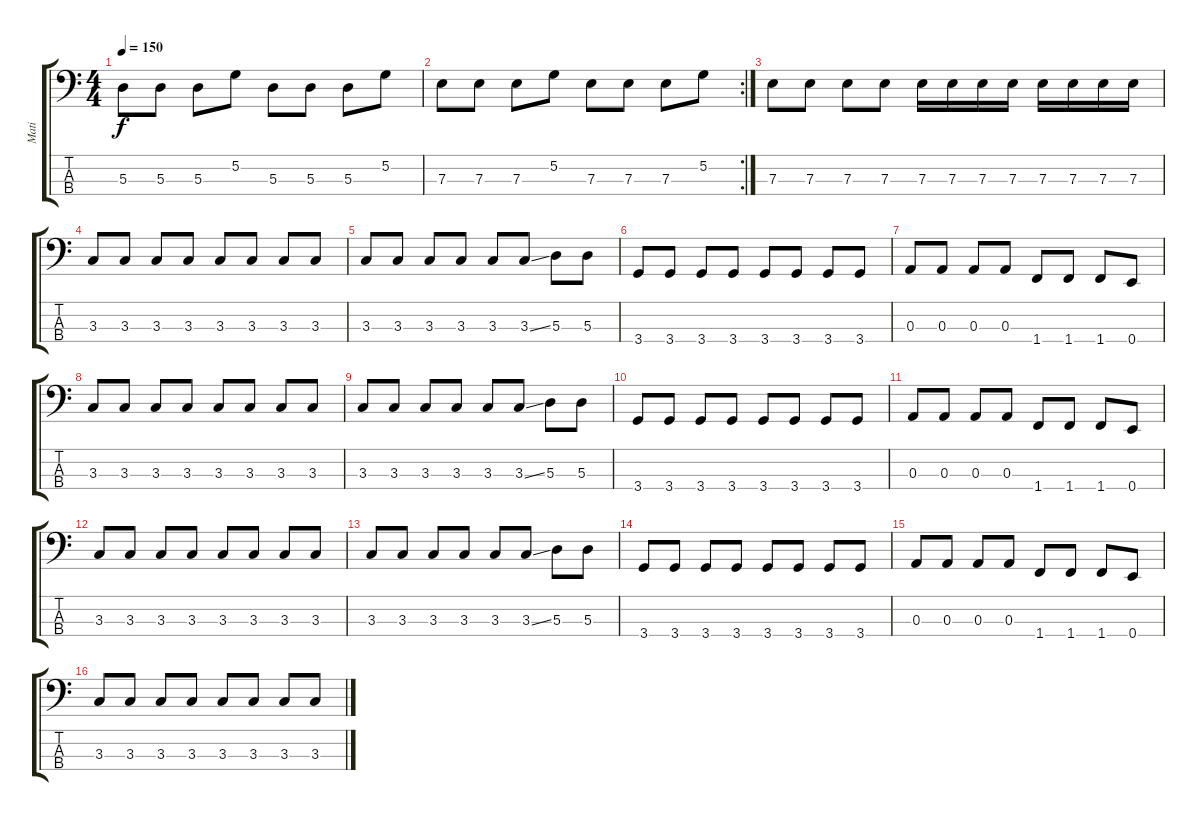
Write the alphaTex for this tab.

\track ("Mati" "Mati") {instrument electricbasspick}
\staff {score tabs}
\tuning (G2 D2 A1 E1) {hide}
\ts (4 4)
\tempo 150
\clef f4
\ks c
5.3.8{dy f} 5.3.8 5.3.8 5.2.8 5.3.8 5.3.8 5.3.8 5.2.8 |
\rc 2
7.3.8 7.3.8 7.3.8 5.2.8 7.3.8 7.3.8 7.3.8 5.2.8 |
7.3.8 7.3.8 7.3.8 7.3.8 7.3.16 7.3.16 7.3.16 7.3.16 7.3.16 7.3.16 7.3.16 7.3.16 |
3.3.8 3.3.8 3.3.8 3.3.8 3.3.8 3.3.8 3.3.8 3.3.8 |
3.3.8 3.3.8 3.3.8 3.3.8 3.3.8 3.3{ss}.8 5.3.8 5.3.8 |
3.4.8 3.4.8 3.4.8 3.4.8 3.4.8 3.4.8 3.4.8 3.4.8 |
0.3.8 0.3.8 0.3.8 0.3.8 1.4.8 1.4.8 1.4.8 0.4.8 |
3.3.8 3.3.8 3.3.8 3.3.8 3.3.8 3.3.8 3.3.8 3.3.8 |
3.3.8 3.3.8 3.3.8 3.3.8 3.3.8 3.3{ss}.8 5.3.8 5.3.8 |
3.4.8 3.4.8 3.4.8 3.4.8 3.4.8 3.4.8 3.4.8 3.4.8 |
0.3.8 0.3.8 0.3.8 0.3.8 1.4.8 1.4.8 1.4.8 0.4.8 |
3.3.8 3.3.8 3.3.8 3.3.8 3.3.8 3.3.8 3.3.8 3.3.8 |
3.3.8 3.3.8 3.3.8 3.3.8 3.3.8 3.3{ss}.8 5.3.8 5.3.8 |
3.4.8 3.4.8 3.4.8 3.4.8 3.4.8 3.4.8 3.4.8 3.4.8 |
0.3.8 0.3.8 0.3.8 0.3.8 1.4.8 1.4.8 1.4.8 0.4.8 |
3.3.8 3.3.8 3.3.8 3.3.8 3.3.8 3.3.8 3.3.8 3.3.8
